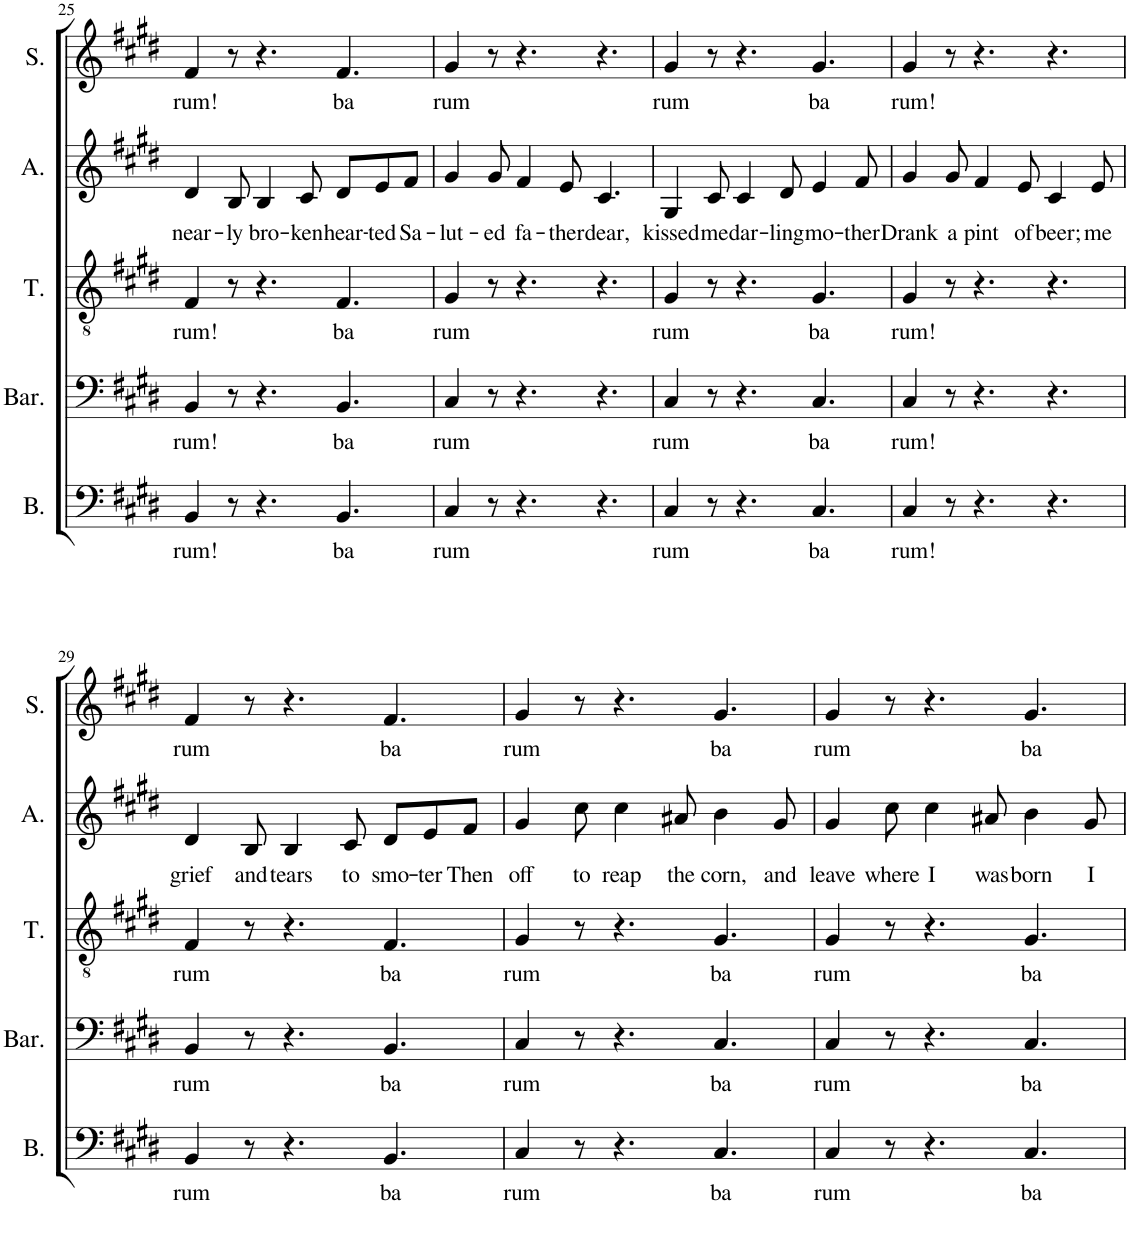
**kern	**text	**kern	**text	**kern	**text	**kern	**text	**kern	**text
*part5	*part5	*part4	*part4	*part3	*part3	*part2	*part2	*part1	*part1
*staff5	*staff5	*staff4	*staff4	*staff3	*staff3	*staff2	*staff2	*staff1	*staff1
*I"Bass	*	*I"Baritone	*	*I"Tenor	*	*I"Alto	*	*I"Soprano	*
*I'B.	*	*I'Bar.	*	*I'T.	*	*I'A.	*	*I'S.	*
!!LO:PB:g=z
*clefF4	*	*clefF4	*	*clefGv2	*	*clefG2	*	*clefG2	*
*k[f#c#g#d#]	*	*k[f#c#g#d#]	*	*k[f#c#g#d#]	*	*k[f#c#g#d#]	*	*k[f#c#g#d#]	*
*M9/8	*	*M9/8	*	*M9/8	*	*M9/8	*	*M9/8	*
=25	=25	=25	=25	=25	=25	=25	=25	=25	=25
!	!LO:LY:b	!	!LO:LY:b	!	!LO:LY:b	!	!LO:LY:b	!	!LO:LY:b
4BB/	rum!	4BB/	rum!	4F#/	rum!	4d#/	near-	4f#/	rum!
!	!	!	!	!	!	!	!LO:LY:b	!	!
8r	.	8r	.	8r	.	8B/	-ly	8r	.
!	!	!	!	!	!	!	!LO:LY:b	!	!
4.r	.	4.r	.	4.r	.	4B/	bro-	4.r	.
!	!	!	!	!	!	!	!LO:LY:b	!	!
.	.	.	.	.	.	8c#/	-ken	.	.
!	!LO:LY:b	!	!LO:LY:b	!	!LO:LY:b	!	!LO:LY:b	!	!LO:LY:b
4.BB/	ba	4.BB/	ba	4.F#/	ba	8d#/L	hear-	4.f#/	ba
!	!	!	!	!	!	!	!LO:LY:b	!	!
.	.	.	.	.	.	8e/	-ted	.	.
!	!	!	!	!	!	!	!LO:LY:b	!	!
.	.	.	.	.	.	8f#/J	Sa-	.	.
=26	=26	=26	=26	=26	=26	=26	=26	=26	=26
!	!LO:LY:b	!	!LO:LY:b	!	!LO:LY:b	!	!LO:LY:b	!	!LO:LY:b
4C#/	rum	4C#/	rum	4G#/	rum	4g#/	-lut-	4g#/	rum
!	!	!	!	!	!	!	!LO:LY:b	!	!
8r	.	8r	.	8r	.	8g#/	-ed	8r	.
!	!	!	!	!	!	!	!LO:LY:b	!	!
4.r	.	4.r	.	4.r	.	4f#/	fa-	4.r	.
!	!	!	!	!	!	!	!LO:LY:b	!	!
.	.	.	.	.	.	8e/	-ther	.	.
!	!	!	!	!	!	!	!LO:LY:b	!	!
4.r	.	4.r	.	4.r	.	4.c#/	dear,	4.r	.
=27	=27	=27	=27	=27	=27	=27	=27	=27	=27
!	!LO:LY:b	!	!LO:LY:b	!	!LO:LY:b	!	!LO:LY:b	!	!LO:LY:b
4C#/	rum	4C#/	rum	4G#/	rum	4G#/	kissed	4g#/	rum
!	!	!	!	!	!	!	!LO:LY:b	!	!
8r	.	8r	.	8r	.	8c#/	me	8r	.
!	!	!	!	!	!	!	!LO:LY:b	!	!
4.r	.	4.r	.	4.r	.	4c#/	dar-	4.r	.
!	!	!	!	!	!	!	!LO:LY:b	!	!
.	.	.	.	.	.	8d#/	-ling	.	.
!	!LO:LY:b	!	!LO:LY:b	!	!LO:LY:b	!	!LO:LY:b	!	!LO:LY:b
4.C#/	ba	4.C#/	ba	4.G#/	ba	4e/	mo-	4.g#/	ba
!	!	!	!	!	!	!	!LO:LY:b	!	!
.	.	.	.	.	.	8f#/	-ther	.	.
=28	=28	=28	=28	=28	=28	=28	=28	=28	=28
!	!LO:LY:b	!	!LO:LY:b	!	!LO:LY:b	!	!LO:LY:b	!	!LO:LY:b
4C#/	rum!	4C#/	rum!	4G#/	rum!	4g#/	Drank	4g#/	rum!
!	!	!	!	!	!	!	!LO:LY:b	!	!
8r	.	8r	.	8r	.	8g#/	a	8r	.
!	!	!	!	!	!	!	!LO:LY:b	!	!
4.r	.	4.r	.	4.r	.	4f#/	pint	4.r	.
!	!	!	!	!	!	!	!LO:LY:b	!	!
.	.	.	.	.	.	8e/	of	.	.
!	!	!	!	!	!	!	!LO:LY:b	!	!
4.r	.	4.r	.	4.r	.	4c#/	beer;	4.r	.
!	!	!	!	!	!	!	!LO:LY:b	!	!
.	.	.	.	.	.	8e/	me	.	.
!!LO:LB:g=z
=29	=29	=29	=29	=29	=29	=29	=29	=29	=29
!	!LO:LY:b	!	!LO:LY:b	!	!LO:LY:b	!	!LO:LY:b	!	!LO:LY:b
4BB/	rum	4BB/	rum	4F#/	rum	4d#/	grief	4f#/	rum
!	!	!	!	!	!	!	!LO:LY:b	!	!
8r	.	8r	.	8r	.	8B/	and	8r	.
!	!	!	!	!	!	!	!LO:LY:b	!	!
4.r	.	4.r	.	4.r	.	4B/	tears	4.r	.
!	!	!	!	!	!	!	!LO:LY:b	!	!
.	.	.	.	.	.	8c#/	to	.	.
!	!LO:LY:b	!	!LO:LY:b	!	!LO:LY:b	!	!LO:LY:b	!	!LO:LY:b
4.BB/	ba	4.BB/	ba	4.F#/	ba	8d#/L	smo-	4.f#/	ba
!	!	!	!	!	!	!	!LO:LY:b	!	!
.	.	.	.	.	.	8e/	-ter	.	.
!	!	!	!	!	!	!	!LO:LY:b	!	!
.	.	.	.	.	.	8f#/J	Then	.	.
=30	=30	=30	=30	=30	=30	=30	=30	=30	=30
!	!LO:LY:b	!	!LO:LY:b	!	!LO:LY:b	!	!LO:LY:b	!	!LO:LY:b
4C#/	rum	4C#/	rum	4G#/	rum	4g#/	off	4g#/	rum
!	!	!	!	!	!	!	!LO:LY:b	!	!
8r	.	8r	.	8r	.	8cc#\	to	8r	.
!	!	!	!	!	!	!	!LO:LY:b	!	!
4.r	.	4.r	.	4.r	.	4cc#\	reap	4.r	.
!	!	!	!	!	!	!	!LO:LY:b	!	!
.	.	.	.	.	.	8a#X/	the	.	.
!	!LO:LY:b	!	!LO:LY:b	!	!LO:LY:b	!	!LO:LY:b	!	!LO:LY:b
4.C#/	ba	4.C#/	ba	4.G#/	ba	4b\	corn,	4.g#/	ba
!	!	!	!	!	!	!	!LO:LY:b	!	!
.	.	.	.	.	.	8g#/	and	.	.
=31	=31	=31	=31	=31	=31	=31	=31	=31	=31
!	!LO:LY:b	!	!LO:LY:b	!	!LO:LY:b	!	!LO:LY:b	!	!LO:LY:b
4C#/	rum	4C#/	rum	4G#/	rum	4g#/	leave	4g#/	rum
!	!	!	!	!	!	!	!LO:LY:b	!	!
8r	.	8r	.	8r	.	8cc#\	where	8r	.
!	!	!	!	!	!	!	!LO:LY:b	!	!
4.r	.	4.r	.	4.r	.	4cc#\	I	4.r	.
!	!	!	!	!	!	!	!LO:LY:b	!	!
.	.	.	.	.	.	8a#X/	was	.	.
!	!LO:LY:b	!	!LO:LY:b	!	!LO:LY:b	!	!LO:LY:b	!	!LO:LY:b
4.C#/	ba	4.C#/	ba	4.G#/	ba	4b\	born	4.g#/	ba
!	!	!	!	!	!	!	!LO:LY:b	!	!
.	.	.	.	.	.	8g#/	I	.	.
=	=	=	=	=	=	=	=	=	=
*-	*-	*-	*-	*-	*-	*-	*-	*-	*-
